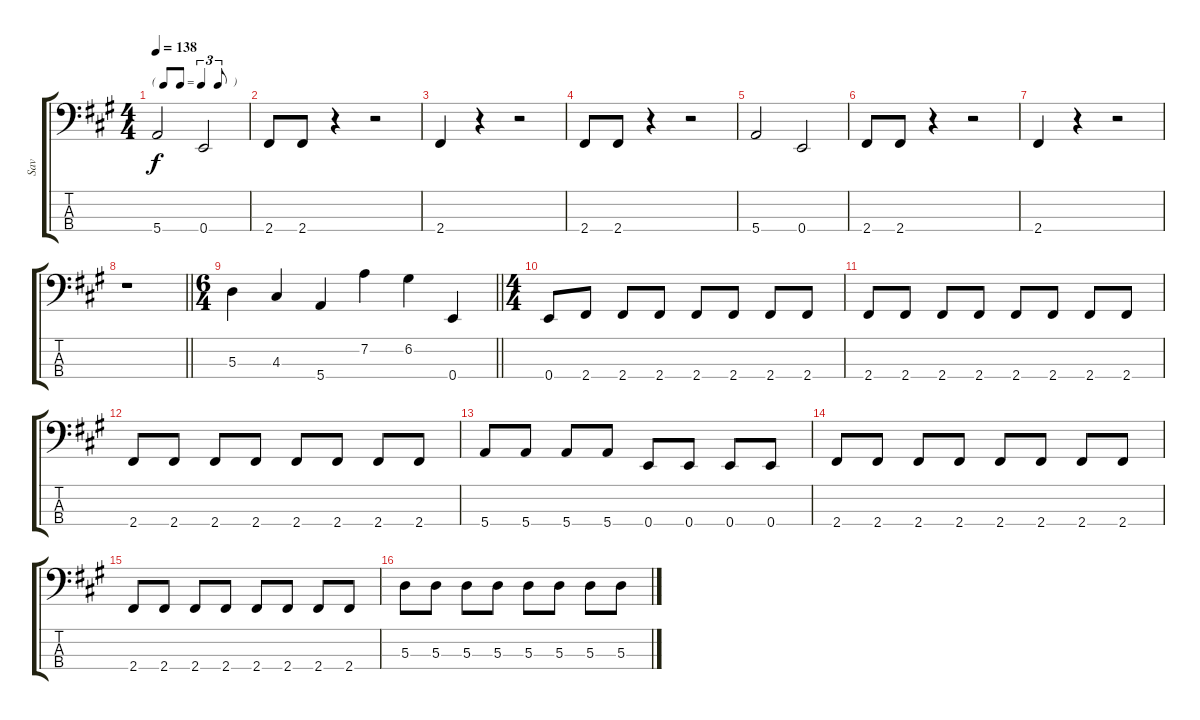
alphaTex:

\track ("Sav" "Sav") {instrument electricbasspick}
\staff {score tabs}
\tuning (G2 D2 A1 E1) {hide}
\ts (4 4)
\tf triplet8th
\tempo 138
\clef f4
\ks a
5.4.2{dy f} 0.4.2 |
2.4.8 2.4.8 r.4 r.2 |
2.4.4 r.4 r.2 |
2.4.8 2.4.8 r.4 r.2 |
5.4.2 0.4.2 |
2.4.8 2.4.8 r.4 r.2 |
2.4.4 r.4 r.2 |
\barLineRight lightlight
r.1 |
\ts (6 4)
\barLineRight lightlight
5.3.4 4.3.4 5.4.4 7.2.4 6.2.4 0.4.4 |
\ts (4 4)
0.4.8 2.4.8 2.4.8 2.4.8 2.4.8 2.4.8 2.4.8 2.4.8 |
2.4.8 2.4.8 2.4.8 2.4.8 2.4.8 2.4.8 2.4.8 2.4.8 |
2.4.8 2.4.8 2.4.8 2.4.8 2.4.8 2.4.8 2.4.8 2.4.8 |
5.4.8 5.4.8 5.4.8 5.4.8 0.4.8 0.4.8 0.4.8 0.4.8 |
2.4.8 2.4.8 2.4.8 2.4.8 2.4.8 2.4.8 2.4.8 2.4.8 |
2.4.8 2.4.8 2.4.8 2.4.8 2.4.8 2.4.8 2.4.8 2.4.8 |
5.3.8 5.3.8 5.3.8 5.3.8 5.3.8 5.3.8 5.3.8 5.3.8
